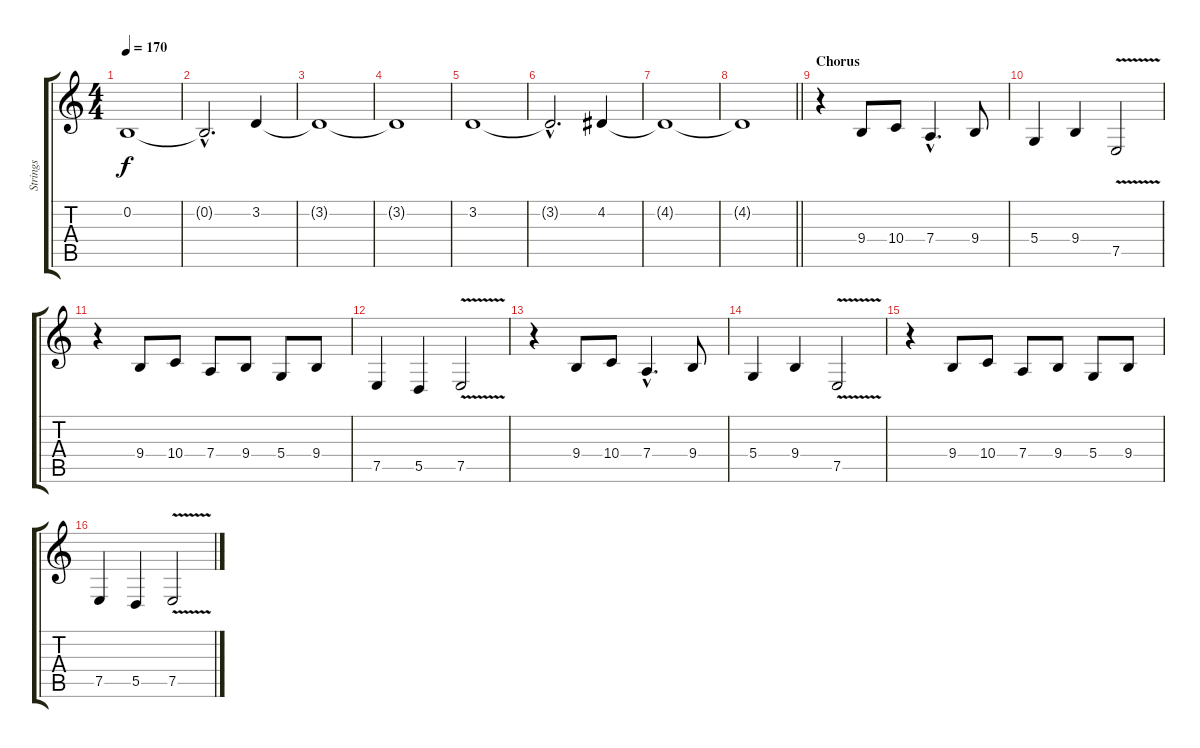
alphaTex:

\track ("Strings" "Strings") {instrument stringensemble1}
\staff {score tabs}
\tuning (E4 B3 G3 D3 A2 E2) {hide}
\ts (4 4)
\tempo 170
\clef g2
\ks c
0.2.1{dy f} |
0.2{hac t}.2{d} 3.2.4 |
3.2{t}.1 |
3.2{t}.1 |
3.2.1 |
3.2{hac t}.2{d} 4.2.4 |
4.2{t}.1 |
\barLineRight lightlight
4.2{t}.1 |
\section ("" "Chorus")
r.4 9.4.8 10.4.8 7.4{hac}.4{d} 9.4.8 |
5.4.4 9.4.4 7.5{v}.2 |
r.4 9.4.8 10.4.8 7.4.8 9.4.8 5.4.8 9.4.8 |
7.5.4 5.5.4 7.5{v}.2 |
r.4 9.4.8 10.4.8 7.4{hac}.4{d} 9.4.8 |
5.4.4 9.4.4 7.5{v}.2 |
r.4 9.4.8 10.4.8 7.4.8 9.4.8 5.4.8 9.4.8 |
7.5.4 5.5.4 7.5{v}.2
